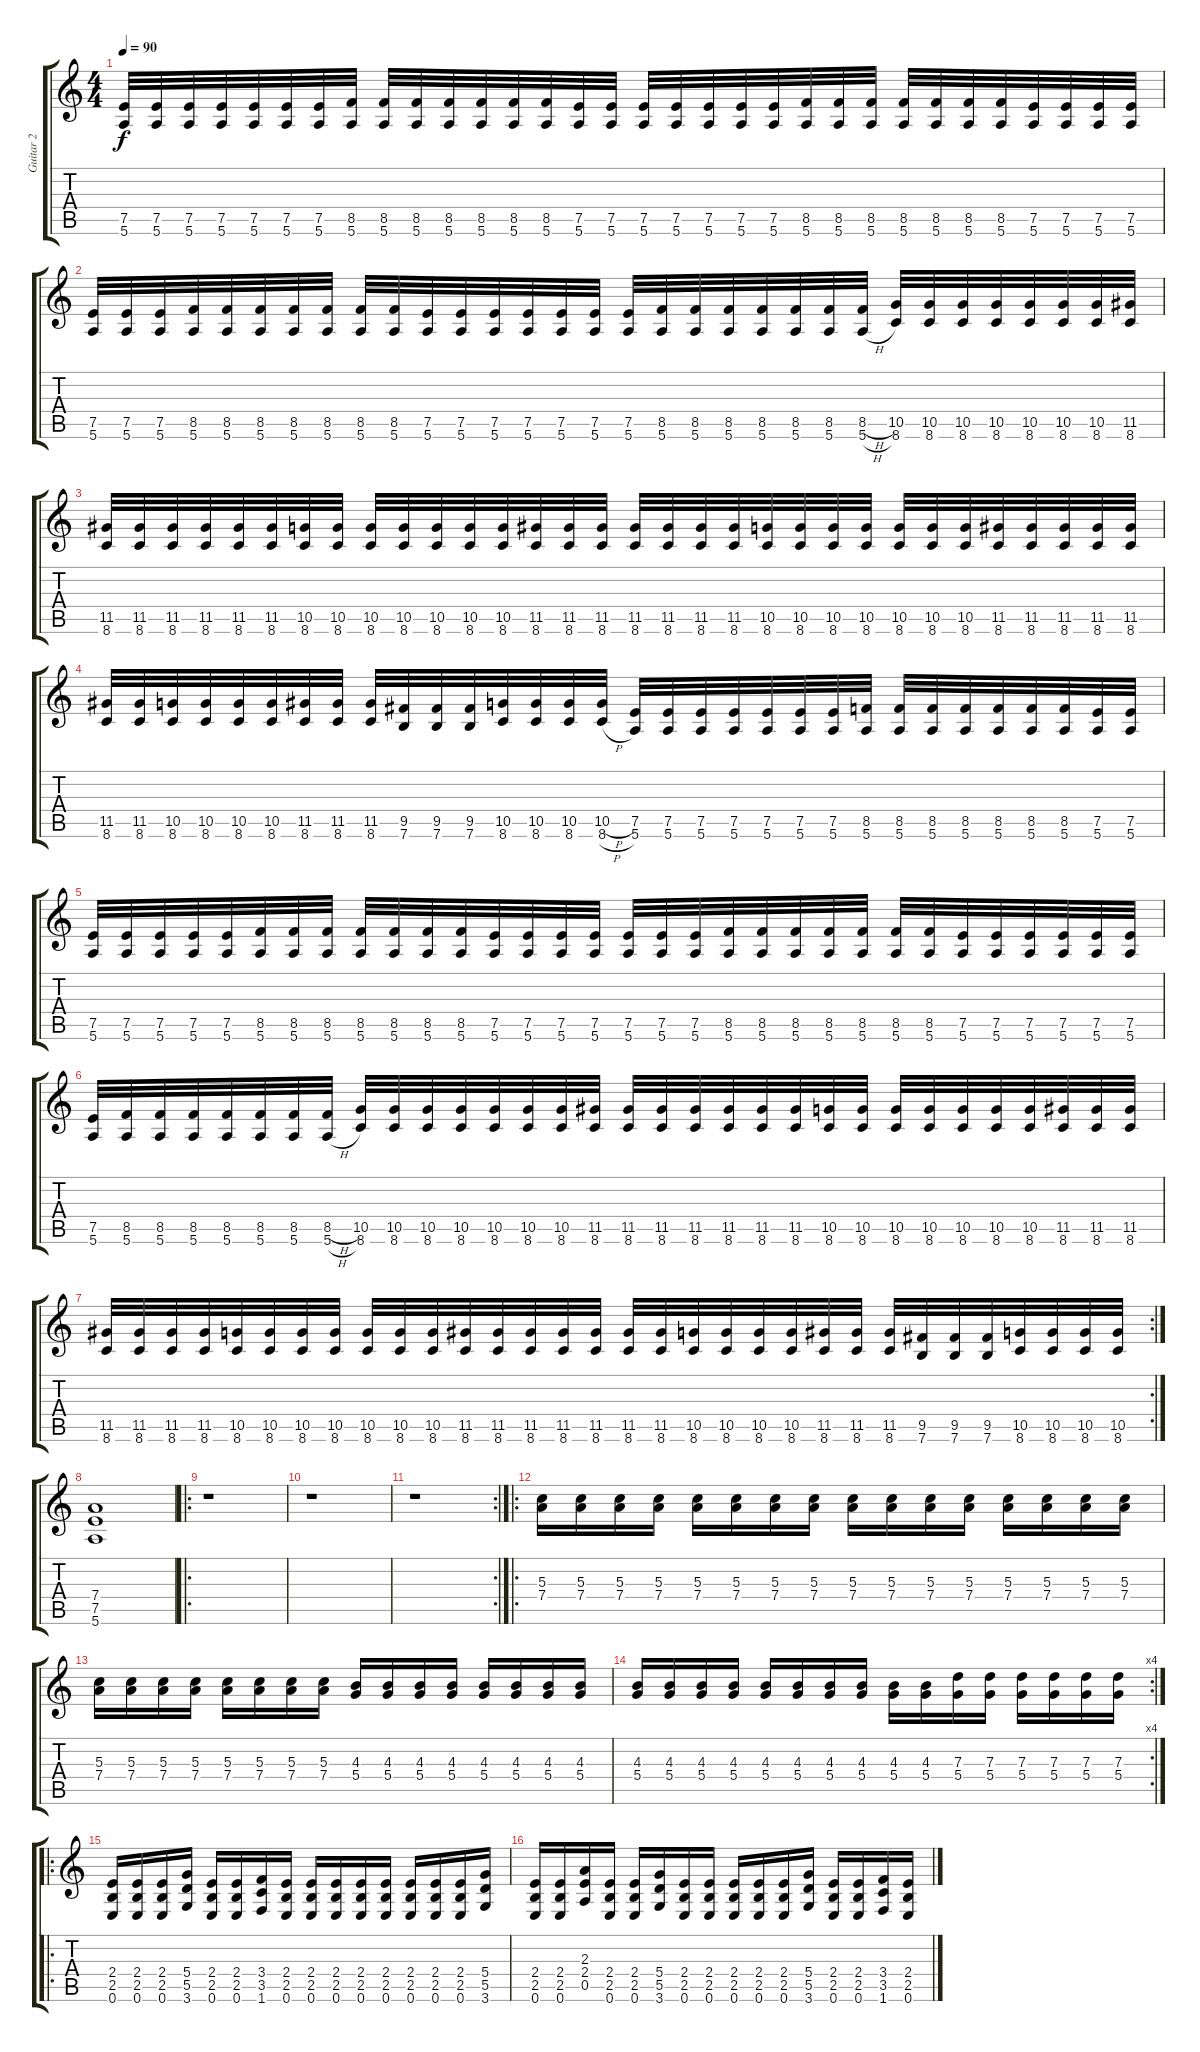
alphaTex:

\track ("Guitar 2 " "Guitar 2 ") {instrument overdrivenguitar}
\staff {score tabs}
\tuning (E4 B3 G3 D3 A2 E2) {hide}
\ts (4 4)
\tempo 90
\clef g2
\ks c
(7.5 5.6).32{dy f instrument overdrivenguitar} (7.5 5.6).32 (7.5 5.6).32 (7.5 5.6).32 (7.5 5.6).32 (7.5 5.6).32 (7.5 5.6).32 (8.5 5.6).32 (8.5 5.6).32 (8.5 5.6).32 (8.5 5.6).32 (8.5 5.6).32 (8.5 5.6).32 (8.5 5.6).32 (7.5 5.6).32 (7.5 5.6).32 (7.5 5.6).32 (7.5 5.6).32 (7.5 5.6).32 (7.5 5.6).32 (7.5 5.6).32 (8.5 5.6).32 (8.5 5.6).32 (8.5 5.6).32 (8.5 5.6).32 (8.5 5.6).32 (8.5 5.6).32 (8.5 5.6).32 (7.5 5.6).32 (7.5 5.6).32 (7.5 5.6).32 (7.5 5.6).32 |
(7.5 5.6).32 (7.5 5.6).32 (7.5 5.6).32 (8.5 5.6).32 (8.5 5.6).32 (8.5 5.6).32 (8.5 5.6).32 (8.5 5.6).32 (8.5 5.6).32 (8.5 5.6).32 (7.5 5.6).32 (7.5 5.6).32 (7.5 5.6).32 (7.5 5.6).32 (7.5 5.6).32 (7.5 5.6).32 (7.5 5.6).32 (8.5 5.6).32 (8.5 5.6).32 (8.5 5.6).32 (8.5 5.6).32 (8.5 5.6).32 (8.5 5.6).32 (8.5{h} 5.6{h}).32 (10.5 8.6).32 (10.5 8.6).32 (10.5 8.6).32 (10.5 8.6).32 (10.5 8.6).32 (10.5 8.6).32 (10.5 8.6).32 (11.5 8.6).32 |
(11.5 8.6).32 (11.5 8.6).32 (11.5 8.6).32 (11.5 8.6).32 (11.5 8.6).32 (11.5 8.6).32 (10.5 8.6).32 (10.5 8.6).32 (10.5 8.6).32 (10.5 8.6).32 (10.5 8.6).32 (10.5 8.6).32 (10.5 8.6).32 (11.5 8.6).32 (11.5 8.6).32 (11.5 8.6).32 (11.5 8.6).32 (11.5 8.6).32 (11.5 8.6).32 (11.5 8.6).32 (10.5 8.6).32 (10.5 8.6).32 (10.5 8.6).32 (10.5 8.6).32 (10.5 8.6).32 (10.5 8.6).32 (10.5 8.6).32 (11.5 8.6).32 (11.5 8.6).32 (11.5 8.6).32 (11.5 8.6).32 (11.5 8.6).32 |
(11.5 8.6).32 (11.5 8.6).32 (10.5 8.6).32 (10.5 8.6).32 (10.5 8.6).32 (10.5 8.6).32 (11.5 8.6).32 (11.5 8.6).32 (11.5 8.6).32 (9.5 7.6).32 (9.5 7.6).32 (9.5 7.6).32 (10.5 8.6).32 (10.5 8.6).32 (10.5 8.6).32 (10.5{h} 8.6{h}).32 (7.5 5.6).32 (7.5 5.6).32 (7.5 5.6).32 (7.5 5.6).32 (7.5 5.6).32 (7.5 5.6).32 (7.5 5.6).32 (8.5 5.6).32 (8.5 5.6).32 (8.5 5.6).32 (8.5 5.6).32 (8.5 5.6).32 (8.5 5.6).32 (8.5 5.6).32 (7.5 5.6).32 (7.5 5.6).32 |
(7.5 5.6).32 (7.5 5.6).32 (7.5 5.6).32 (7.5 5.6).32 (7.5 5.6).32 (8.5 5.6).32 (8.5 5.6).32 (8.5 5.6).32 (8.5 5.6).32 (8.5 5.6).32 (8.5 5.6).32 (8.5 5.6).32 (7.5 5.6).32 (7.5 5.6).32 (7.5 5.6).32 (7.5 5.6).32 (7.5 5.6).32 (7.5 5.6).32 (7.5 5.6).32 (8.5 5.6).32 (8.5 5.6).32 (8.5 5.6).32 (8.5 5.6).32 (8.5 5.6).32 (8.5 5.6).32 (8.5 5.6).32 (7.5 5.6).32 (7.5 5.6).32 (7.5 5.6).32 (7.5 5.6).32 (7.5 5.6).32 (7.5 5.6).32 |
(7.5 5.6).32 (8.5 5.6).32 (8.5 5.6).32 (8.5 5.6).32 (8.5 5.6).32 (8.5 5.6).32 (8.5 5.6).32 (8.5{h} 5.6{h}).32 (10.5 8.6).32 (10.5 8.6).32 (10.5 8.6).32 (10.5 8.6).32 (10.5 8.6).32 (10.5 8.6).32 (10.5 8.6).32 (11.5 8.6).32 (11.5 8.6).32 (11.5 8.6).32 (11.5 8.6).32 (11.5 8.6).32 (11.5 8.6).32 (11.5 8.6).32 (10.5 8.6).32 (10.5 8.6).32 (10.5 8.6).32 (10.5 8.6).32 (10.5 8.6).32 (10.5 8.6).32 (10.5 8.6).32 (11.5 8.6).32 (11.5 8.6).32 (11.5 8.6).32 |
\rc 2
(11.5 8.6).32 (11.5 8.6).32 (11.5 8.6).32 (11.5 8.6).32 (10.5 8.6).32 (10.5 8.6).32 (10.5 8.6).32 (10.5 8.6).32 (10.5 8.6).32 (10.5 8.6).32 (10.5 8.6).32 (11.5 8.6).32 (11.5 8.6).32 (11.5 8.6).32 (11.5 8.6).32 (11.5 8.6).32 (11.5 8.6).32 (11.5 8.6).32 (10.5 8.6).32 (10.5 8.6).32 (10.5 8.6).32 (10.5 8.6).32 (11.5 8.6).32 (11.5 8.6).32 (11.5 8.6).32 (9.5 7.6).32 (9.5 7.6).32 (9.5 7.6).32 (10.5 8.6).32 (10.5 8.6).32 (10.5 8.6).32 (10.5 8.6).32 |
(7.4 7.5 5.6).1 |
\ro
r.1 |
r.1 |
\rc 2
r.1 |
\ro
(5.3 7.4).16 (5.3 7.4).16 (5.3 7.4).16 (5.3 7.4).16 (5.3 7.4).16 (5.3 7.4).16 (5.3 7.4).16 (5.3 7.4).16 (5.3 7.4).16 (5.3 7.4).16 (5.3 7.4).16 (5.3 7.4).16 (5.3 7.4).16 (5.3 7.4).16 (5.3 7.4).16 (5.3 7.4).16 |
(5.3 7.4).16 (5.3 7.4).16 (5.3 7.4).16 (5.3 7.4).16 (5.3 7.4).16 (5.3 7.4).16 (5.3 7.4).16 (5.3 7.4).16 (4.3 5.4).16 (4.3 5.4).16 (4.3 5.4).16 (4.3 5.4).16 (4.3 5.4).16 (4.3 5.4).16 (4.3 5.4).16 (4.3 5.4).16 |
\rc 4
(4.3 5.4).16 (4.3 5.4).16 (4.3 5.4).16 (4.3 5.4).16 (4.3 5.4).16 (4.3 5.4).16 (4.3 5.4).16 (4.3 5.4).16 (4.3 5.4).16 (4.3 5.4).16 (7.3 5.4).16 (7.3 5.4).16 (7.3 5.4).16 (7.3 5.4).16 (7.3 5.4).16 (7.3 5.4).16 |
\ro
(2.4 2.5 0.6).16 (2.4 2.5 0.6).16 (2.4 2.5 0.6).16 (5.4 5.5 3.6).16 (2.4 2.5 0.6).16 (2.4 2.5 0.6).16 (3.4 3.5 1.6).16 (2.4 2.5 0.6).16 (2.4 2.5 0.6).16 (2.4 2.5 0.6).16 (2.4 2.5 0.6).16 (2.4 2.5 0.6).16 (2.4 2.5 0.6).16 (2.4 2.5 0.6).16 (2.4 2.5 0.6).16 (5.4 5.5 3.6).16 |
(2.4 2.5 0.6).16 (2.4 2.5 0.6).16 (2.3 2.4 0.5).16 (2.4 2.5 0.6).16 (2.4 2.5 0.6).16 (5.4 5.5 3.6).16 (2.4 2.5 0.6).16 (2.4 2.5 0.6).16 (2.4 2.5 0.6).16 (2.4 2.5 0.6).16 (2.4 2.5 0.6).16 (5.4 5.5 3.6).16 (2.4 2.5 0.6).16 (2.4 2.5 0.6).16 (3.4 3.5 1.6).16 (2.4 2.5 0.6).16
